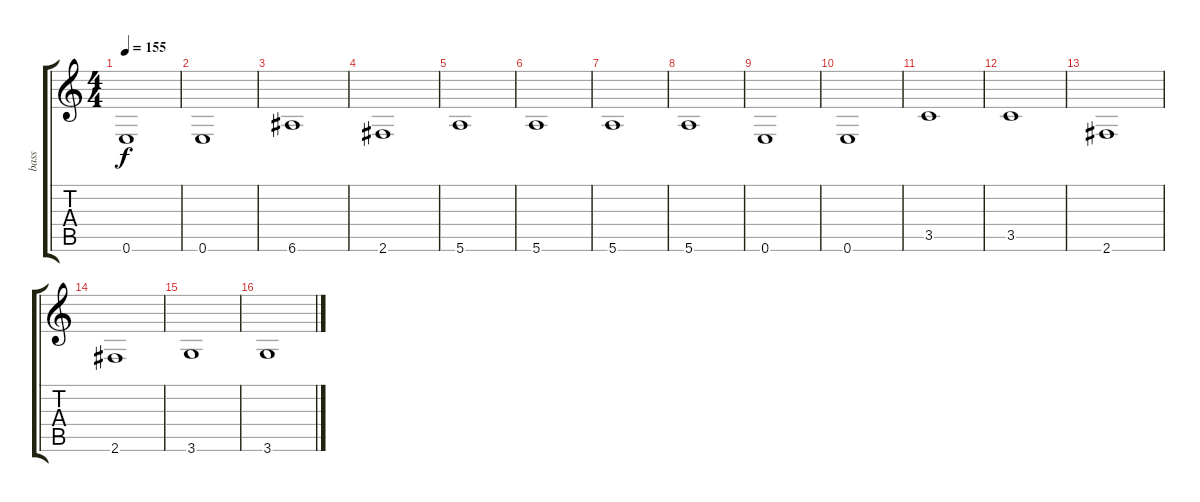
\track ("bass" "bass") {instrument electricbassfinger}
\staff {score tabs}
\tuning (E4 B3 G3 D3 A2 E2) {hide}
\ts (4 4)
\tempo 155
\clef g2
\ks c
0.6.1{dy f} |
0.6.1 |
6.6.1 |
2.6.1 |
5.6.1 |
5.6.1 |
5.6.1 |
5.6.1 |
0.6.1 |
0.6.1 |
3.5.1 |
3.5.1 |
2.6.1 |
2.6.1 |
3.6.1 |
3.6.1
